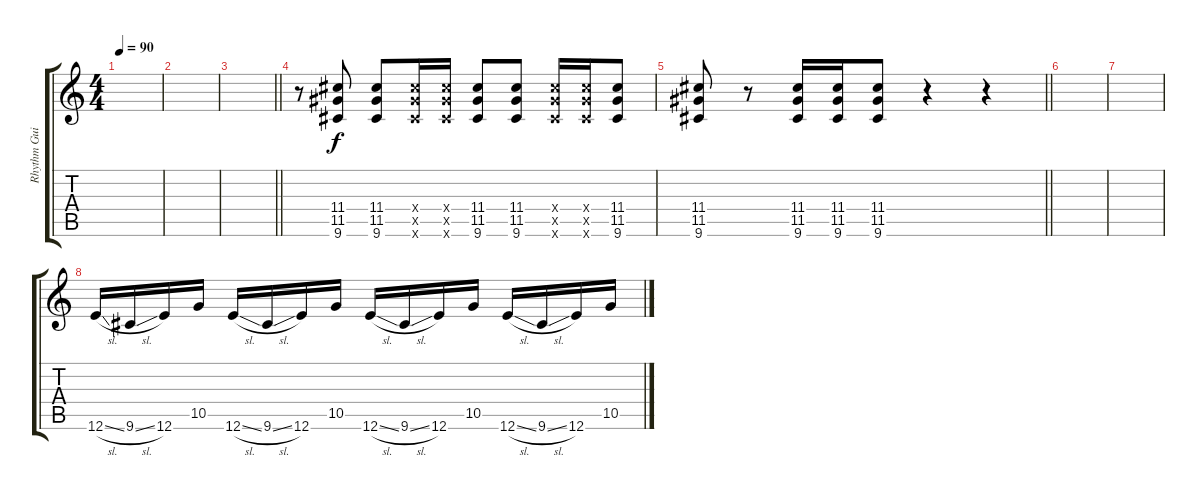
\track ("Rhythm Guitar" "Rhythm Gui") {instrument overdrivenguitar}
\staff {score tabs}
\tuning (E4 B3 G3 D3 A2 E2) {hide}
\ts (4 4)
\tempo 90
\clef g2
\ks c
|
|
\barLineRight lightlight
|
r.8 (11.4 11.5 9.6).8 (11.4 11.5 9.6).8 (11.4{x} 11.5{x} 9.6{x}).16 (11.4{x} 11.5{x} 9.6{x}).16 (11.4 11.5 9.6).8 (11.4 11.5 9.6).8 (11.4{x} 11.5{x} 9.6{x}).16 (11.4{x} 11.5{x} 9.6{x}).16 (11.4 11.5 9.6).8 |
\barLineRight lightlight
(11.4 11.5 9.6).8 r.8 (11.4 11.5 9.6).16 (11.4 11.5 9.6).16 (11.4 11.5 9.6).8 r.4 r.4 |
|
|
12.6{sl}.16 9.6{sl}.16 12.6.16 10.5.16 12.6{sl}.16 9.6{sl}.16 12.6.16 10.5.16 12.6{sl}.16 9.6{sl}.16 12.6.16 10.5.16 12.6{sl}.16 9.6{sl}.16 12.6.16 10.5.16
